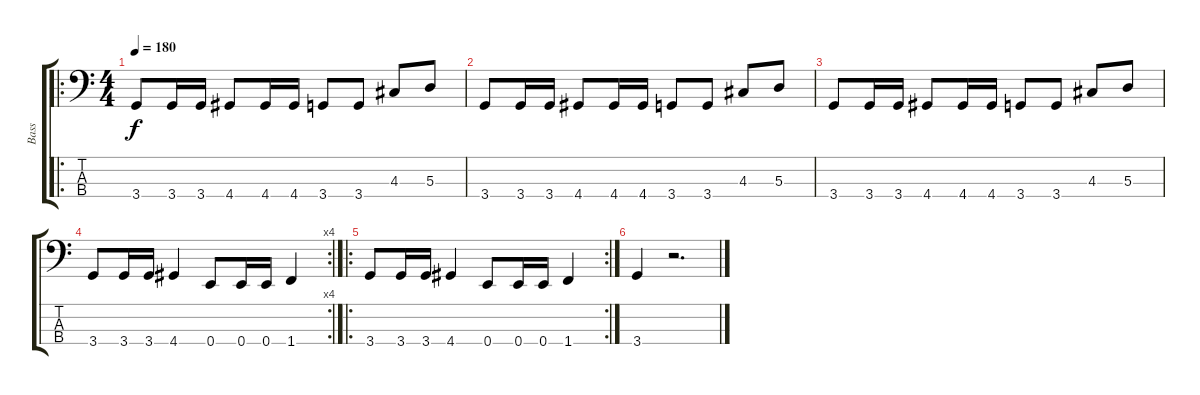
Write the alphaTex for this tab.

\track ("Bass" "Bass") {instrument electricbassfinger}
\staff {score tabs}
\tuning (G2 D2 A1 E1) {hide}
\ro
\ts (4 4)
\tempo 180
\clef f4
\ks c
3.4.8{dy f} 3.4.16 3.4.16 4.4.8 4.4.16 4.4.16 3.4.8 3.4.8 4.3.8 5.3.8 |
3.4.8 3.4.16 3.4.16 4.4.8 4.4.16 4.4.16 3.4.8 3.4.8 4.3.8 5.3.8 |
3.4.8 3.4.16 3.4.16 4.4.8 4.4.16 4.4.16 3.4.8 3.4.8 4.3.8 5.3.8 |
\rc 4
3.4.8 3.4.16 3.4.16 4.4.4 0.4.8 0.4.16 0.4.16 1.4.4 |
\ro
\rc 2
3.4.8 3.4.16 3.4.16 4.4.4 0.4.8 0.4.16 0.4.16 1.4.4 |
3.4.4 r.2{d}
